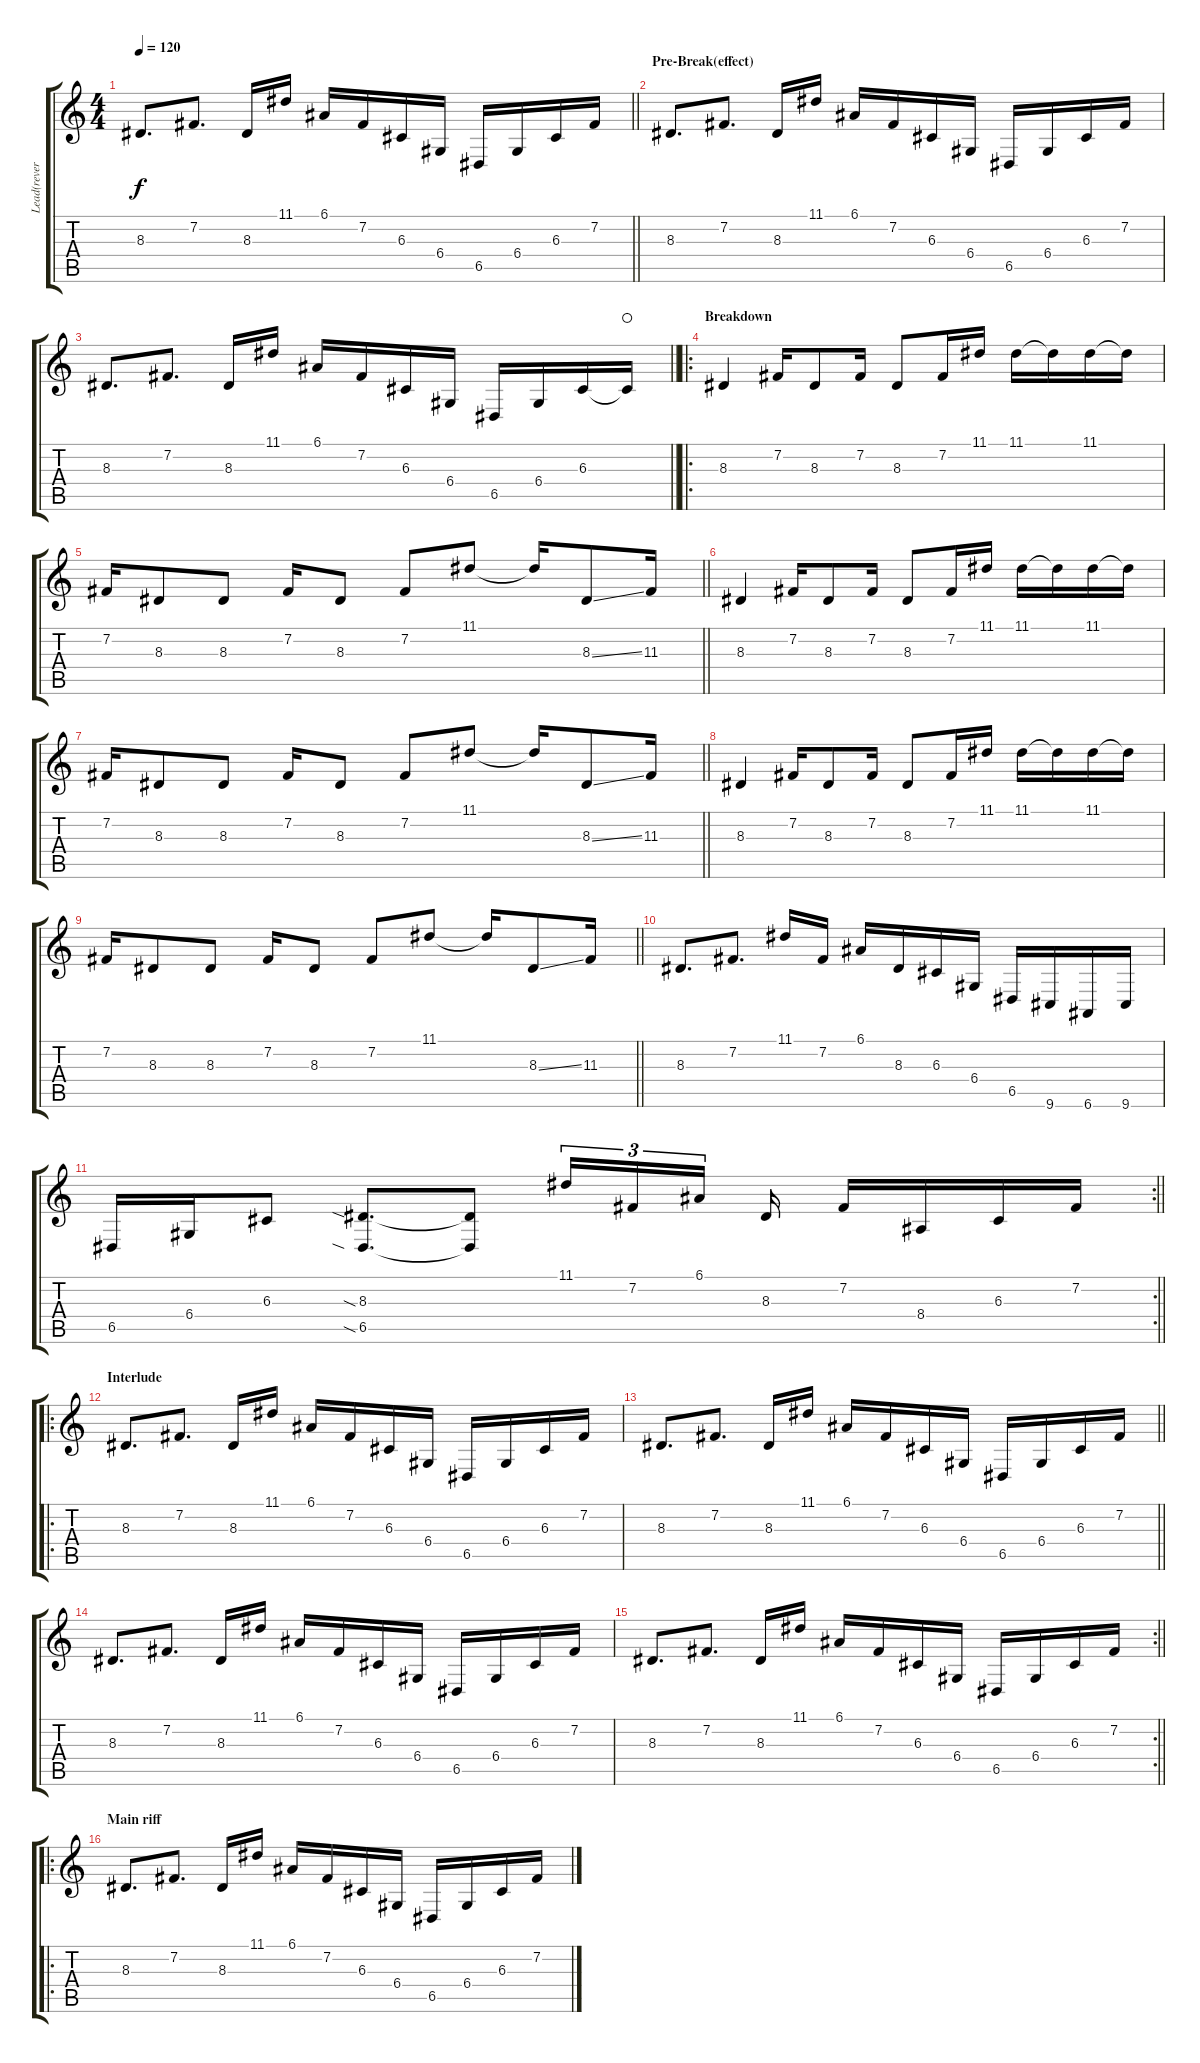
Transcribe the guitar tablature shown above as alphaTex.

\track ("Lead(reverb)" "Lead(rever") {instrument stringensemble1}
\staff {score tabs}
\tuning (E4 B3 G3 D3 A2 E2) {hide}
\ts (4 4)
\tempo 120
\clef g2
\barLineRight lightlight
\ks c
8.3.8{d dy f} 7.2.8{d} 8.3.16 11.1.16 6.1.16 7.2.16 6.3.16 6.4.16 6.5.16 6.4.16 6.3.16 7.2.16 |
\section ("" "Pre-Break(effect)")
8.3.8{d} 7.2.8{d} 8.3.16 11.1.16 6.1.16 7.2.16 6.3.16 6.4.16 6.5.16 6.4.16 6.3.16 7.2.16 |
\barLineRight lightlight
8.3.8{d} 7.2.8{d} 8.3.16 11.1.16 6.1.16 7.2.16 6.3.16 6.4.16 6.5.16 6.4.16 6.3.16 6.3{t}.16{waho} |
\ro
\section ("" "Breakdown")
8.3.4 7.2.16 8.3.8 7.2.16 8.3.8 7.2.16 11.1.16 11.1.16 11.1{t}.16 11.1.16 11.1{t}.16 |
\barLineRight lightlight
7.2.16 8.3.8 8.3.8 7.2.16 8.3.8 7.2.8 11.1.8 11.1{t}.16 8.3{ss}.8 11.3.16 |
8.3.4 7.2.16 8.3.8 7.2.16 8.3.8 7.2.16 11.1.16 11.1.16 11.1{t}.16 11.1.16 11.1{t}.16 |
\barLineRight lightlight
7.2.16 8.3.8 8.3.8 7.2.16 8.3.8 7.2.8 11.1.8 11.1{t}.16 8.3{ss}.8 11.3.16 |
8.3.4 7.2.16 8.3.8 7.2.16 8.3.8 7.2.16 11.1.16 11.1.16 11.1{t}.16 11.1.16 11.1{t}.16 |
\barLineRight lightlight
7.2.16 8.3.8 8.3.8 7.2.16 8.3.8 7.2.8 11.1.8 11.1{t}.16 8.3{ss}.8 11.3.16 |
8.3.8{d} 7.2.8{d} 11.1.16 7.2.16 6.1.16 8.3.16 6.3.16 6.4.16 6.5.16 9.6.16 6.6.16 9.6.16 |
\rc 2
\barLineRight lightlight
6.5.16 6.4.16 6.3.8 (8.3{sia} 6.5{sia}).8{d} (8.3{t} 6.5{t}).8 11.1.16{tu (3 2)} 7.2.16{tu (3 2)} 6.1.16{tu (3 2) beam splitsecondary} 8.3.16 7.2.16 8.4.16 6.3.16 7.2.16 |
\ro
\section ("" "Interlude")
8.3.8{d balance 0} 7.2.8{d} 8.3.16 11.1.16 6.1.16 7.2.16 6.3.16 6.4.16 6.5.16 6.4.16 6.3.16 7.2.16 |
\barLineRight lightlight
8.3.8{d} 7.2.8{d} 8.3.16 11.1.16 6.1.16 7.2.16 6.3.16 6.4.16 6.5.16 6.4.16 6.3.16 7.2.16 |
8.3.8{d} 7.2.8{d} 8.3.16 11.1.16 6.1.16 7.2.16 6.3.16 6.4.16 6.5.16 6.4.16 6.3.16 7.2.16 |
\rc 2
\barLineRight lightlight
8.3.8{d} 7.2.8{d} 8.3.16 11.1.16 6.1.16 7.2.16 6.3.16 6.4.16 6.5.16 6.4.16 6.3.16 7.2.16 |
\ro
\section ("" "Main riff")
8.3.8{d} 7.2.8{d} 8.3.16 11.1.16 6.1.16 7.2.16 6.3.16 6.4.16 6.5.16 6.4.16 6.3.16 7.2.16
